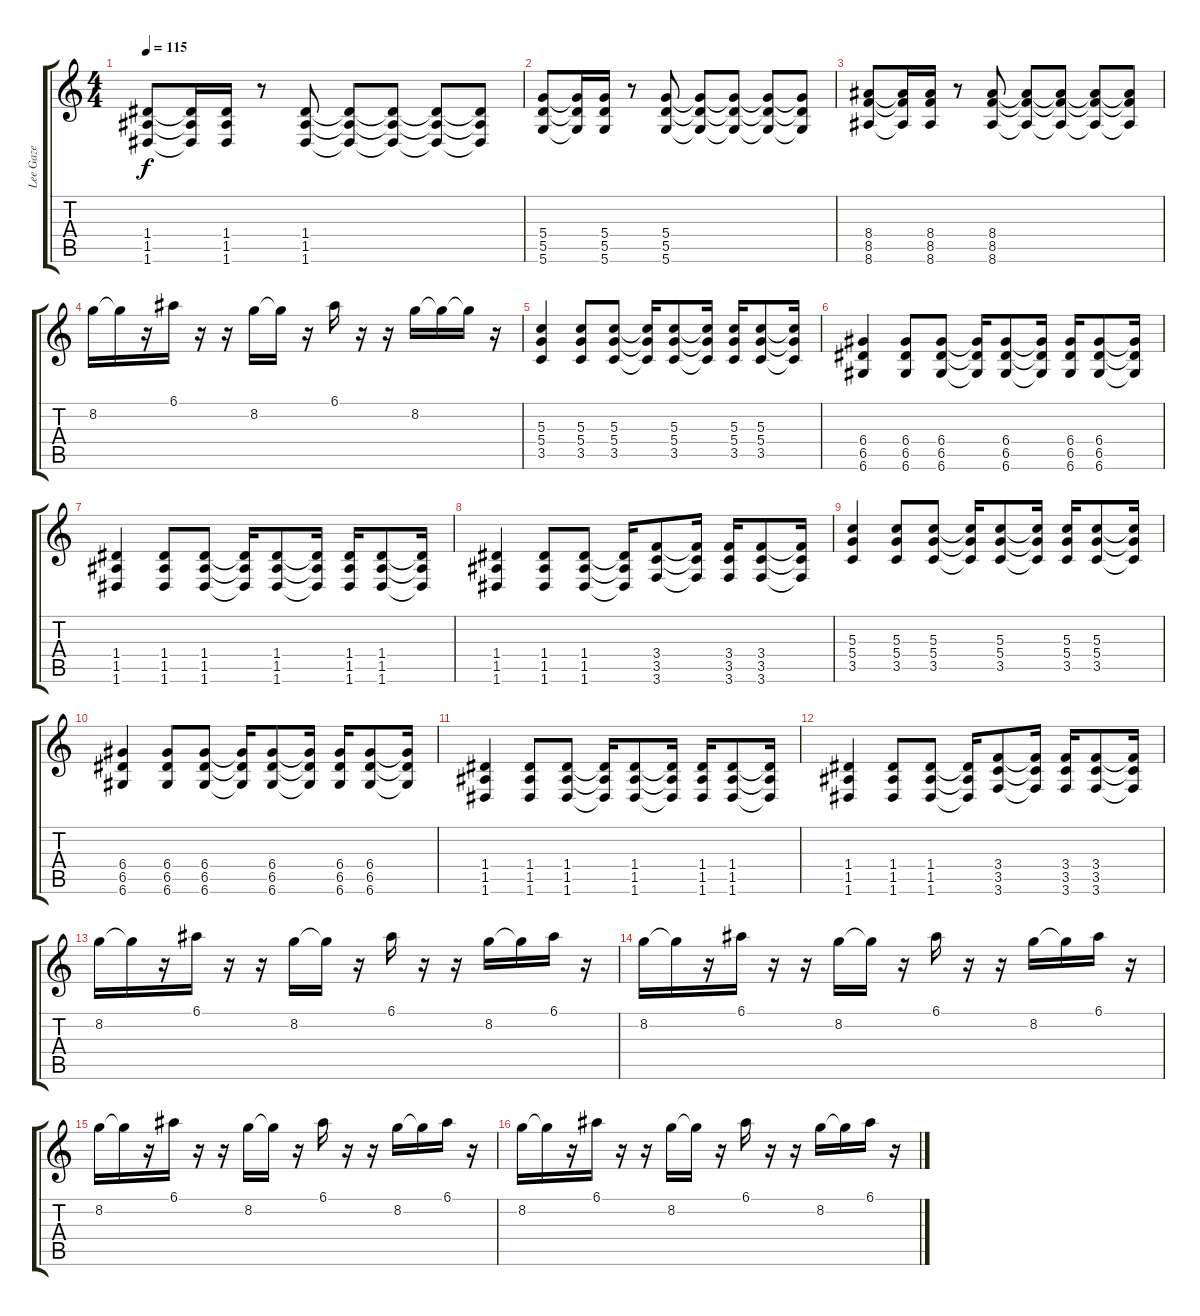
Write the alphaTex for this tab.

\track ("Lee Gaze" "Lee Gaze") {instrument electricguitarmuted}
\staff {score tabs}
\tuning (E4 B3 G3 D3 A2 D2) {hide}
\ts (4 4)
\tempo 115
\clef g2
\ks c
(1.4 1.5 1.6).8{dy f} (1.4{t} 1.5{t} 1.6{t}).16 (1.4 1.5 1.6).16 r.8 (1.4 1.5 1.6).8 (1.4{t} 1.5{t} 1.6{t}).8 (1.4{t} 1.5{t} 1.6{t}).8 (1.4{t} 1.5{t} 1.6{t}).8 (1.4{t} 1.5{t} 1.6{t}).8 |
(5.4 5.5 5.6).8 (5.4{t} 5.5{t} 5.6{t}).16 (5.4 5.5 5.6).16 r.8 (5.4 5.5 5.6).8 (5.4{t} 5.5{t} 5.6{t}).8 (5.4{t} 5.5{t} 5.6{t}).8 (5.4{t} 5.5{t} 5.6{t}).8 (5.4{t} 5.5{t} 5.6{t}).8 |
(8.4 8.5 8.6).8 (8.4{t} 8.5{t} 8.6{t}).16 (8.4 8.5 8.6).16 r.8 (8.4 8.5 8.6).8 (8.4{t} 8.5{t} 8.6{t}).8 (8.4{t} 8.5{t} 8.6{t}).8 (8.4{t} 8.5{t} 8.6{t}).8 (8.4{t} 8.5{t} 8.6{t}).8 |
8.2.16{instrument electricguitarjazz} 8.2{t}.16 r.16 6.1.16 r.16 r.16 8.2.16 8.2{t}.16 r.16 6.1.16 r.16 r.16 8.2.16 8.2{t}.16 8.2{t}.16 r.16 |
(5.3 5.4 3.5).4{instrument distortionguitar} (5.3 5.4 3.5).8 (5.3 5.4 3.5).8 (5.3{t} 5.4{t} 3.5{t}).16 (5.3 5.4 3.5).8 (5.3{t} 5.4{t} 3.5{t}).16 (5.3 5.4 3.5).16 (5.3 5.4 3.5).8 (5.3{t} 5.4{t} 3.5{t}).16 |
(6.4 6.5 6.6).4 (6.4 6.5 6.6).8 (6.4 6.5 6.6).8 (6.4{t} 6.5{t} 6.6{t}).16 (6.4 6.5 6.6).8 (6.4{t} 6.5{t} 6.6{t}).16 (6.4 6.5 6.6).16 (6.4 6.5 6.6).8 (6.4{t} 6.5{t} 6.6{t}).16 |
(1.4 1.5 1.6).4 (1.4 1.5 1.6).8 (1.4 1.5 1.6).8 (1.4{t} 1.5{t} 1.6{t}).16 (1.4 1.5 1.6).8 (1.4{t} 1.5{t} 1.6{t}).16 (1.4 1.5 1.6).16 (1.4 1.5 1.6).8 (1.4{t} 1.5{t} 1.6{t}).16 |
(1.4 1.5 1.6).4 (1.4 1.5 1.6).8 (1.4 1.5 1.6).8 (1.4{t} 1.5{t} 1.6{t}).16 (3.4 3.5 3.6).8 (3.4{t} 3.5{t} 3.6{t}).16 (3.4 3.5 3.6).16 (3.4 3.5 3.6).8 (3.4{t} 3.5{t} 3.6{t}).16 |
(5.3 5.4 3.5).4{instrument distortionguitar} (5.3 5.4 3.5).8 (5.3 5.4 3.5).8 (5.3{t} 5.4{t} 3.5{t}).16 (5.3 5.4 3.5).8 (5.3{t} 5.4{t} 3.5{t}).16 (5.3 5.4 3.5).16 (5.3 5.4 3.5).8 (5.3{t} 5.4{t} 3.5{t}).16 |
(6.4 6.5 6.6).4 (6.4 6.5 6.6).8 (6.4 6.5 6.6).8 (6.4{t} 6.5{t} 6.6{t}).16 (6.4 6.5 6.6).8 (6.4{t} 6.5{t} 6.6{t}).16 (6.4 6.5 6.6).16 (6.4 6.5 6.6).8 (6.4{t} 6.5{t} 6.6{t}).16 |
(1.4 1.5 1.6).4 (1.4 1.5 1.6).8 (1.4 1.5 1.6).8 (1.4{t} 1.5{t} 1.6{t}).16 (1.4 1.5 1.6).8 (1.4{t} 1.5{t} 1.6{t}).16 (1.4 1.5 1.6).16 (1.4 1.5 1.6).8 (1.4{t} 1.5{t} 1.6{t}).16 |
(1.4 1.5 1.6).4 (1.4 1.5 1.6).8 (1.4 1.5 1.6).8 (1.4{t} 1.5{t} 1.6{t}).16 (3.4 3.5 3.6).8 (3.4{t} 3.5{t} 3.6{t}).16 (3.4 3.5 3.6).16 (3.4 3.5 3.6).8 (3.4{t} 3.5{t} 3.6{t}).16 |
8.2.16{instrument electricguitarmuted} 8.2{t}.16 r.16 6.1.16 r.16 r.16 8.2.16 8.2{t}.16 r.16 6.1.16 r.16 r.16 8.2.16 8.2{t}.16 6.1.16 r.16 |
8.2.16 8.2{t}.16 r.16 6.1.16 r.16 r.16 8.2.16 8.2{t}.16 r.16 6.1.16 r.16 r.16 8.2.16 8.2{t}.16 6.1.16 r.16 |
8.2.16 8.2{t}.16 r.16 6.1.16 r.16 r.16 8.2.16 8.2{t}.16 r.16 6.1.16 r.16 r.16 8.2.16 8.2{t}.16 6.1.16 r.16 |
8.2.16 8.2{t}.16 r.16 6.1.16 r.16 r.16 8.2.16 8.2{t}.16 r.16 6.1.16 r.16 r.16 8.2.16 8.2{t}.16 6.1.16 r.16
